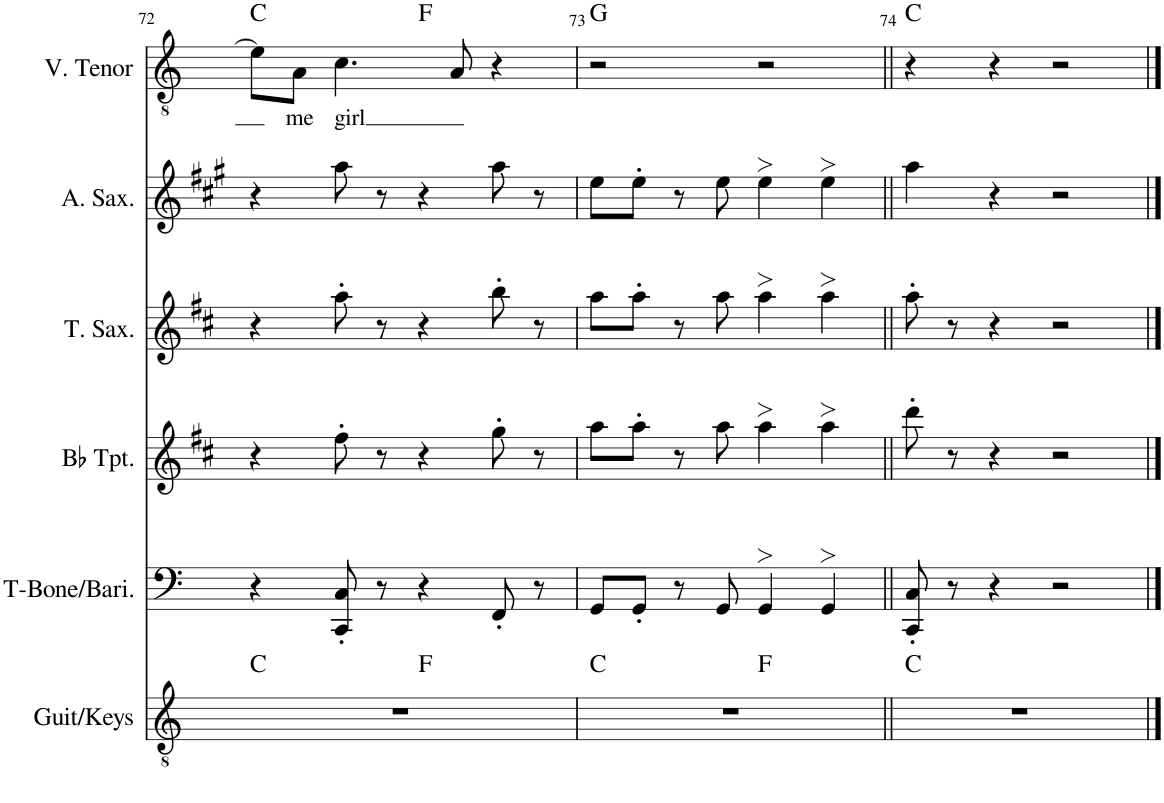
**kern	**harte	**kern	**kern	**kern	**kern	**kern	**text	**harte
*part6	*part6	*part5	*part4	*part3	*part2	*part1	*part1	*part1
*staff6	*	*staff5	*staff4	*staff3	*staff2	*staff1	*staff1	*
*I"Guit/Keys	*	*I"T-Bone/Bari	*I"Bb Trumpet	*I"Tenor Sax	*I"Alto Saxophone	*I"V. Tenor	*	*
*I'Guit/Keys	*	*I'T-Bone/Bari.	*I'Bb Tpt.	*I'T. Sax.	*I'A. Sax.	*I'V. Tenor	*	*
!!LO:PB:g=z
*clefGv2	*	*clefF4	*clefG2	*clefG2	*clefG2	*clefGv2	*	*
*	*	*	*Trd1c2	*Trd8c14	*Trd5c9	*	*	*
*k[]	*	*k[]	*k[f#c#]	*k[f#c#]	*k[f#c#g#]	*k[]	*	*
*M4/4	*	*M4/4	*M4/4	*M4/4	*M4/4	*M4/4	*	*
=72	=72	=72	=72	=72	=72	=72	=72	=72
*^	*	*	*	*	*	*^	*	*
1r	2ryy	C:maj	4r	4r	4r	4r	8e\L]	2ryy	.	C:maj
!	!	!	!	!	!	!	!	!	!LO:LY:b	!
.	.	.	.	.	.	.	8A\J	.	me	.
!	!	!	!	!	!	!	!	!	!LO:LY:b	!
.	.	.	8CC/' 8C/'	8ff#'\	8aa'\	8aa\	4.c\	.	girl	.
.	.	.	8r	8r	8r	8r	.	.	.	.
.	2ryy	F:maj	4r	4r	4r	4r	.	2ryy	.	F:maj
.	.	.	.	.	.	.	8A/	.	.	.
.	.	.	8FF'/	8gg'\	8bb'\	8aa\	4r	.	.	.
.	.	.	8r	8r	8r	8r	.	.	.	.
*	*	*	*	*	*	*	*v	*v	*	*
=73	=73	=73	=73	=73	=73	=73	=73	=73	=73
1r	2ryy	C:maj	8GG/L	8aa\L	8aa\L	8ee\L	2r	.	G:maj
.	.	.	8GG'/J	8aa'\J	8aa'\J	8ee'\J	.	.	.
.	.	.	8r	8r	8r	8r	.	.	.
.	.	.	8GG/	8aa\	8aa\	8ee\	.	.	.
.	2ryy	F:maj	4GG>/	4aa>\	4aa>\	4ee>\	2r	.	.
.	.	.	4GG>/	4aa>\	4aa>\	4ee>\	.	.	.
*v	*v	*	*	*	*	*	*	*	*
=74||	=74||	=74||	=74||	=74||	=74||	=74||	=74||	=74||
1r	C:maj	8CC/' 8C/'	8ddd'\	8aa'\	4aa\	4r	.	C:maj
.	.	8r	8r	8r	.	.	.	.
.	.	4r	4r	4r	4r	4r	.	.
.	.	2r	2r	2r	2r	2r	.	.
==	==	==	==	==	==	==	==	==
*-	*-	*-	*-	*-	*-	*-	*-	*-
